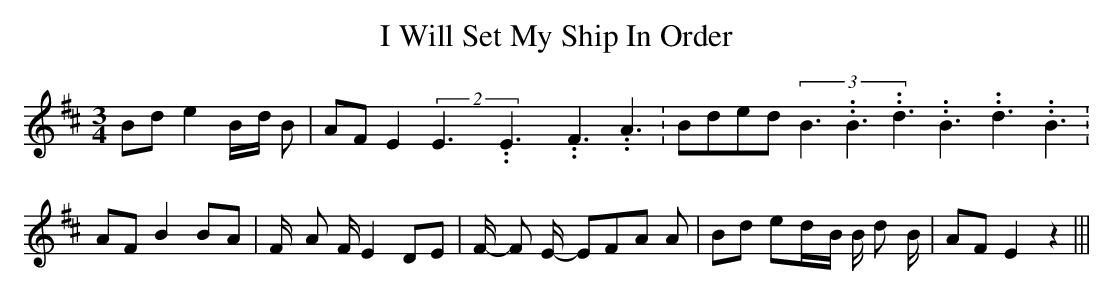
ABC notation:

X:1
T:I Will Set My Ship In Order
M:3/4
L:1/8
K:D
 Bd e2B/2-d/2 B| AF E2(2E3.99999962500005/5.99999925000009E3.99999962500005/5.99999925000009F3.99999962500005/5.99999925000009 A3.99999962500005/5.99999925000009|\
 Bde-d(3B3.99999962500005/5.99999925000009B3.99999962500005/5.99999925000009d3.99999962500005/5.99999925000009B3.99999962500005/5.99999925000009d3.99999962500005/5.99999925000009B3.99999962500005/5.99999925000009|\
 AF B2B-A| F/2- A F/2 E2 DE| F/2- F E/2- EF-A A| Bd e-d/2-B/2 B/2 d- B/2|\
 AF E2 z2|||
